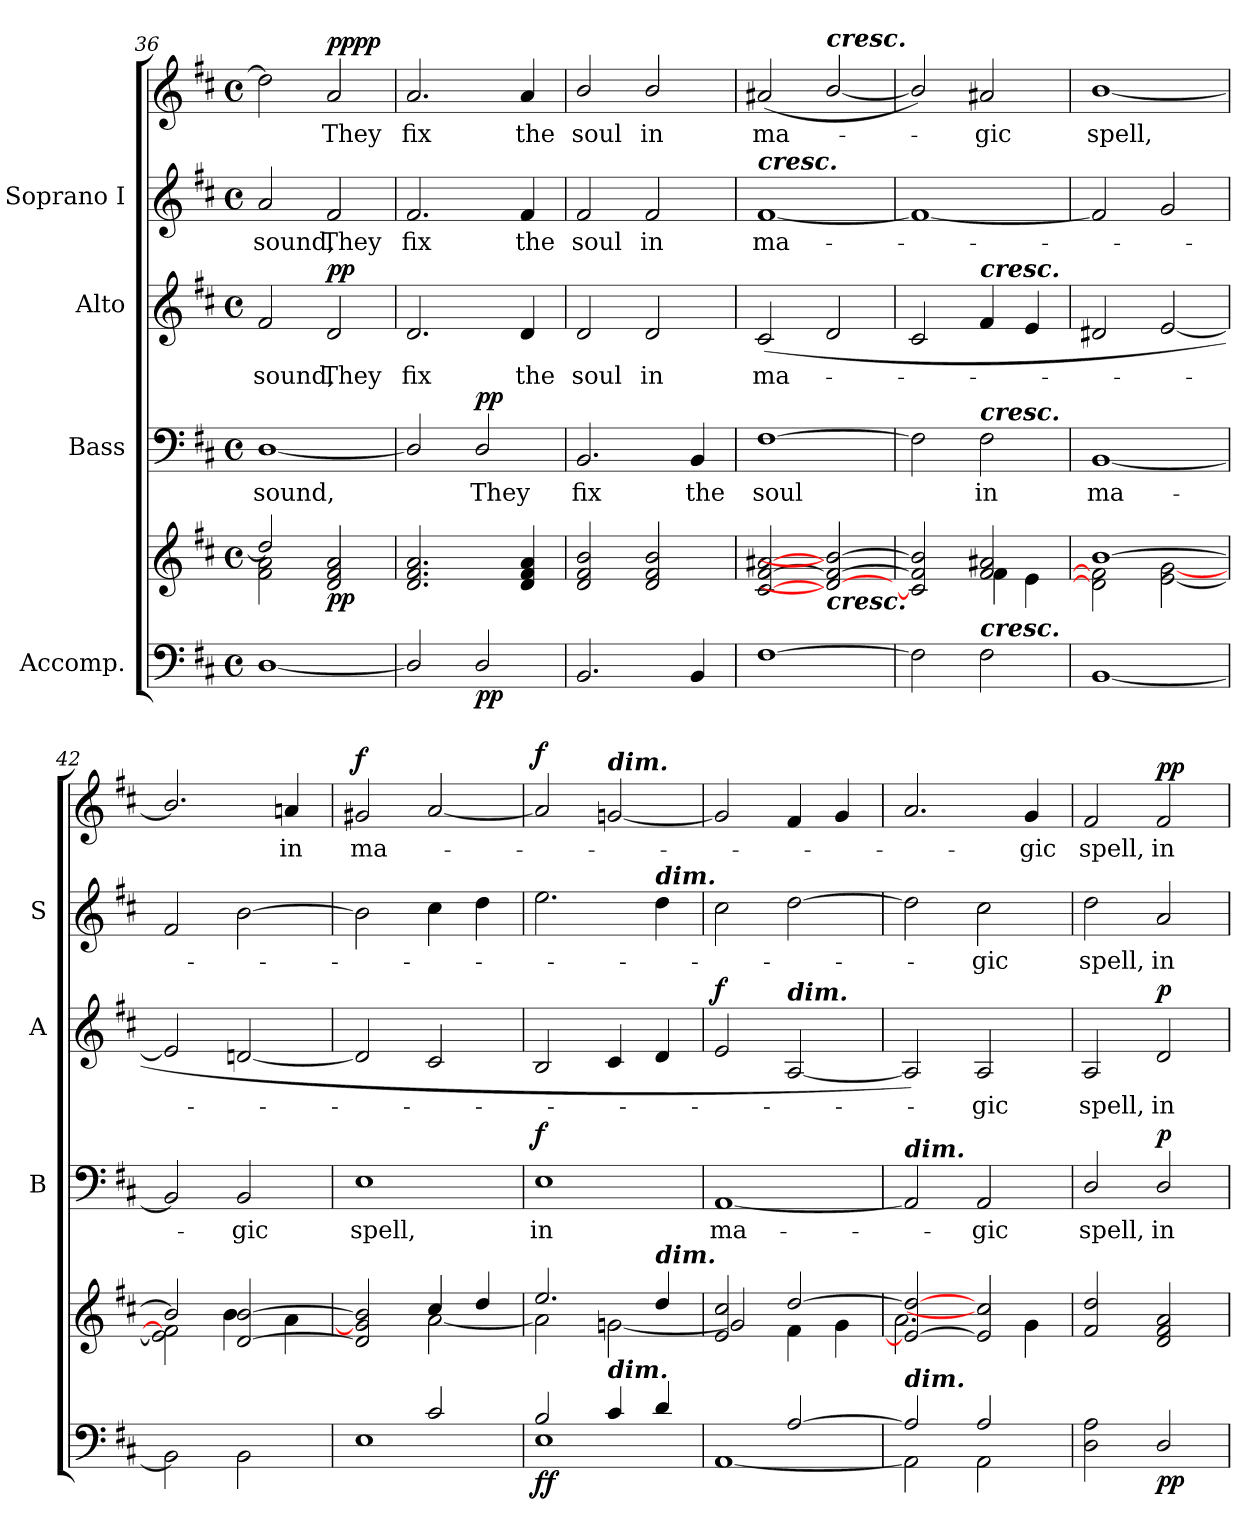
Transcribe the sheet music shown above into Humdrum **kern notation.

**kern	**kern	**dynam	**kern	**text	**dynam	**kern	**text	**dynam	**kern	**text	**kern	**text	**dynam
*part4	*part4	*part4	*part3	*part3	*part3	*part2	*part2	*part2	*part1	*part1	*part1	*part1	*part1
*staff6	*staff5	*staff5/6	*staff4	*staff4	*staff4	*staff3	*staff3	*staff3	*staff2	*staff2	*staff1	*staff1	*staff1/2
*I"Accomp.	*	*	*I"Bass	*	*	*I"Alto	*	*	*I"Soprano I	*	*	*	*
*	*	*	*I'B	*	*	*I'A	*	*	*I'S	*	*	*	*
*clefF4	*clefG2	*	*clefF4	*	*	*clefG2	*	*	*clefG2	*	*clefG2	*	*
*k[f#c#]	*k[f#c#]	*	*k[f#c#]	*	*	*k[f#c#]	*	*	*k[f#c#]	*	*k[f#c#]	*	*
*D:	*D:	*	*D:	*	*	*D:	*	*	*D:	*	*D:	*	*
*M4/4	*M4/4	*	*M4/4	*	*	*M4/4	*	*	*M4/4	*	*M4/4	*	*
*met(c)	*met(c)	*	*met(c)	*	*	*met(c)	*	*	*met(c)	*	*met(c)	*	*
=36	=36	=36	=36	=36	=36	=36	=36	=36	=36	=36	=36	=36	=36
*	*^	*	*	*	*	*	*	*	*	*	*	*	*
!	!	!	!	!	!LO:LY:b	!	!	!LO:LY:b	!	!	!LO:LY:b	!	!	!
[1D/	2dd]	2f#\ 2a\	.	[1D/	sound,	.	2f#	sound,	.	2a	sound,	2dd]	.	.
!	!	!	!LO:DY:b	!	!	!	!	!LO:LY:b	!LO:DY:b	!	!LO:LY:b	!	!LO:LY:b	!LO:DY:b=2
!	!	!	!	!	!	!	!	!	!	!	!	!	!	!LO:DY:n=1:b
.	2d 2f# 2a	2ryy	pp	.	.	.	2d	They	pp	2f#	They	2a	They	pp pp
=37	=37	=37	=37	=37	=37	=37	=37	=37	=37	=37	=37	=37	=37	=37
!	!	!	!	!	!	!	!	!LO:LY:b	!	!	!LO:LY:b	!	!LO:LY:b	!
2D/]	2.d 2.f# 2.a	1ryy	.	2D/]	.	.	2.d	fix	.	2.f#	fix	2.a	fix	.
!	!	!	!LO:DY:b=2	!	!LO:LY:b	!LO:DY:b	!	!	!	!	!	!	!	!
2D/	.	.	pp	2D/	They	pp	.	.	.	.	.	.	.	.
!	!	!	!	!	!	!	!	!LO:LY:b	!	!	!LO:LY:b	!	!LO:LY:b	!
.	4d 4f# 4a	.	.	.	.	.	4d	the	.	4f#	the	4a	the	.
=38	=38	=38	=38	=38	=38	=38	=38	=38	=38	=38	=38	=38	=38	=38
!	!	!	!	!	!LO:LY:b	!	!	!LO:LY:b	!	!	!LO:LY:b	!	!LO:LY:b	!
2.BB	2d/ 2f#/ 2b/	1ryy	.	2.BB	fix	.	2d	soul	.	2f#	soul	2b/	soul	.
!	!	!	!	!	!	!	!	!LO:LY:b	!	!	!LO:LY:b	!	!LO:LY:b	!
.	2d/ 2f#/ 2b/	.	.	.	.	.	2d	in	.	2f#	in	2b/	in	.
!	!	!	!	!	!LO:LY:b	!	!	!	!	!	!	!	!	!
4BB	.	.	.	4BB	the	.	.	.	.	.	.	.	.	.
=39	=39	=39	=39	=39	=39	=39	=39	=39	=39	=39	=39	=39	=39	=39
!	!	!	!	!	!	!	!	!	!	!LO:TX:a:Bi:t=cresc.	!	!	!	!
!	!	!	!	!	!LO:LY:b	!	!	!LO:LY:b	!	!	!LO:LY:b	!	!LO:LY:b	!
[1F#	[2c# [2f# [2a#X	1ryy	.	[1F#	soul	.	(<2c#	ma-	.	(<[1f#	ma-	(<2a#X	ma-	.
!	!	!	!	!	!	!	!	!	!	!	!	!LO:TX:a:Bi:t=cresc.	!	!
!	!LO:TX:b:Bi:t=cresc.	!	!	!	!	!	!	!	!	!	!	!	!	!
.	2d/_ 2f#/_ 2b/_	.	.	.	.	.	2d	.	.	.	.	[2b/	.	.
=40	=40	=40	=40	=40	=40	=40	=40	=40	=40	=40	=40	=40	=40	=40
2F#]	2c#/] 2f#/] 2b/]	2ryy	.	2F#]	.	.	2c#	.	.	1f#_	.	2b/])	.	.
!	!	!	!	!	!	!	!LO:TX:a:Bi:t=cresc.	!	!	!	!	!	!	!
!	!	!	!	!LO:TX:a:Bi:t=cresc.	!	!	!	!	!	!	!	!	!	!
!LO:TX:a:Bi:t=cresc.	!	!	!	!	!	!	!	!	!	!	!	!	!	!
!	!	!	!	!	!LO:LY:b	!	!	!	!	!	!	!	!LO:LY:b	!
2F#	2f# 2a#X	4f#\	.	2F#	in	.	4f#	.	.	.	.	2a#X	gic	.
.	.	4e\	.	.	.	.	4e	.	.	.	.	.	.	.
=41	=41	=41	=41	=41	=41	=41	=41	=41	=41	=41	=41	=41	=41	=41
!	!	!	!	!	!LO:LY:b	!	!	!	!	!	!	!	!LO:LY:b	!
[1BB	[1b/	2d#\] 2f#\]	.	[1BB	ma-	.	2d#X	.	.	2f#]	.	[1b/	spell,	.
.	.	[2e\ [2g\	.	.	.	.	[2e	.	.	2g	.	.	.	.
!!LO:LB:g=z
=42	=42	=42	=42	=42	=42	=42	=42	=42	=42	=42	=42	=42	=42	=42
*^	*	*	*	*	*	*	*	*	*	*	*	*	*	*
1ryy	2BB]	2b/]	2e\] 2f#\]	.	2BB]	.	.	2e]	.	.	2f#	.	2.b/]	.	.
!	!	!	!	!	!	!LO:LY:b	!	!	!	!	!	!	!	!	!
.	2BB	[2d [2b	4b\	.	2BB	gic	.	[2dn	.	.	[2b	.	.	.	.
!	!	!	!	!	!	!	!	!	!	!	!	!	!	!LO:LY:b	!
.	.	.	4a\	.	.	.	.	.	.	.	.	.	4an	in	.
=43	=43	=43	=43	=43	=43	=43	=43	=43	=43	=43	=43	=43	=43	=43	=43
!	!	!	!	!	!	!LO:LY:b	!	!	!	!	!	!	!	!LO:LY:b	!LO:DY:b
2ryy	1E	2d] 2g#] 2b]	2ryy	.	1E	spell,	.	2d]	.	.	2b]	.	2g#X	ma-	f
2c#/	.	4cc#	[2a\	.	.	.	.	2c#	.	.	4cc#	.	[2a	.	.
.	.	4dd	.	.	.	.	.	.	.	.	4dd	.	.	.	.
=44	=44	=44	=44	=44	=44	=44	=44	=44	=44	=44	=44	=44	=44	=44	=44
!	!	!	!	!LO:DY:b=2	!	!LO:LY:b	!	!	!	!	!	!	!	!	!
!	!	!	!	!LO:DY:n=1:b	!	!	!LO:DY:b	!	!	!	!	!	!	!	!LO:DY:b=2
2B/	1E	2.ee	2a\]	f f	1E	in	f	2B	.	.	2.ee	.	2a]	.	f
!	!	!	!	!	!	!	!	!	!	!	!	!	!LO:TX:a:Bi:t=dim.	!	!
!	!	!	!LO:TX:b:Bi:t=dim.	!	!	!	!	!	!	!	!	!	!	!	!
4c#/	.	.	[2gn\	.	.	.	.	4c#	.	.	.	.	[2gn	.	.
!	!	!	!	!	!	!	!	!	!	!	!LO:TX:a:Bi:t=dim.	!	!	!	!
!	!	!LO:TX:a:Bi:t=dim.	!	!	!	!	!	!	!	!	!	!	!	!	!
4d/	.	4dd	.	.	.	.	.	4d	.	.	4dd	.	.	.	.
=45	=45	=45	=45	=45	=45	=45	=45	=45	=45	=45	=45	=45	=45	=45	=45
!	!	!	!	!	!	!LO:LY:b	!	!	!	!LO:DY:b	!	!	!	!	!
2ryy	[1AA\	2e 2cc#	2g/]	.	[1AA	ma-	.	2e	.	f	2cc#	.	2g]	.	.
!	!	!	!	!	!	!	!	!LO:TX:a:Bi:t=dim.	!	!	!	!	!	!	!
[2A/	.	[2dd	4f#\	.	.	.	.	[2A	.	.	[2dd	.	4f#	.	.
.	.	.	4g\	.	.	.	.	.	.	.	.	.	4g	.	.
=46	=46	=46	=46	=46	=46	=46	=46	=46	=46	=46	=46	=46	=46	=46	=46
!	!	!	!	!	!LO:TX:a:Bi:t=dim.	!	!	!	!	!	!	!	!	!	!
!LO:TX:a:Bi:t=dim.	!	!	!	!	!	!	!	!	!	!	!	!	!	!	!
2A/]	2AA\]	2e_ 2dd_	2.a\	.	2AA]	.	.	2A])	.	.	2dd]	.	2.a)	.	.
!	!	!	!	!	!	!LO:LY:b	!	!	!LO:LY:b	!	!	!LO:LY:b	!	!	!
2A/	2AA\	2e] 2cc#]	.	.	2AA	gic	.	2A	gic	.	2cc#	gic	.	.	.
!	!	!	!	!	!	!	!	!	!	!	!	!	!	!LO:LY:b	!
.	.	.	4g\	.	.	.	.	.	.	.	.	.	4g	gic	.
=47	=47	=47	=47	=47	=47	=47	=47	=47	=47	=47	=47	=47	=47	=47	=47
!	!	!	!	!	!	!LO:LY:b	!	!	!LO:LY:b	!	!	!LO:LY:b	!	!LO:LY:b	!
2D\ 2A\	1ryy	2f# 2dd	1ryy	.	2D/	spell,	.	2A	spell,	.	2dd	spell,	2f#	spell,	.
!	!	!	!	!LO:DY:b=2	!	!LO:LY:b	!	!	!LO:LY:b	!	!	!LO:LY:b	!	!LO:LY:b	!
!	!	!	!	!LO:DY:n=1:b	!	!	!LO:DY:b	!	!	!LO:DY:b	!	!	!	!	!LO:DY:b=2
!	!	!	!	!	!	!	!	!	!	!	!	!	!	!	!LO:DY:n=1:b
2D/	.	2d 2f# 2a	.	p p	2D/	in	p	2d	in	p	2a	in	2f#	in	p p
*v	*v	*	*	*	*	*	*	*	*	*	*	*	*	*	*
*	*v	*v	*	*	*	*	*	*	*	*	*	*	*	*
=	=	=	=	=	=	=	=	=	=	=	=	=	=
*-	*-	*-	*-	*-	*-	*-	*-	*-	*-	*-	*-	*-	*-
